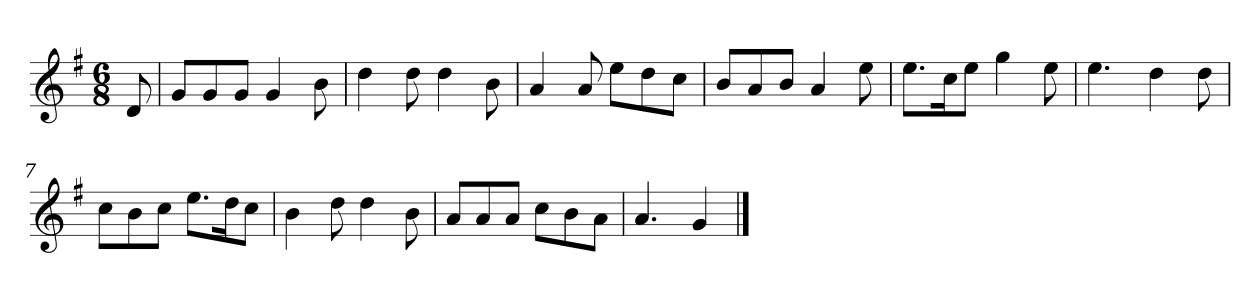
**kern
*part1
*staff1
*k[f#]
*M6/8
*MM120
=
8d
=1
8gL
8g
8gJ
4g
8b
=2
4dd
8dd
4dd
8b
=3
4a
8a
8eeL
8dd
8ccJ
=4
8bL
8a
8bJ
4a
8ee
=5
8.eeL
16ccK
8eeJ
4gg
8ee
=6
4.ee
4dd
8dd
=7
8ccL
8b
8ccJ
8.eeL
16ddK
8ccJ
=8
4b
8dd
4dd
8b
=9
8aL
8a
8aJ
8ccL
8b
8aJ
=10
4.a
4g
==
*-
